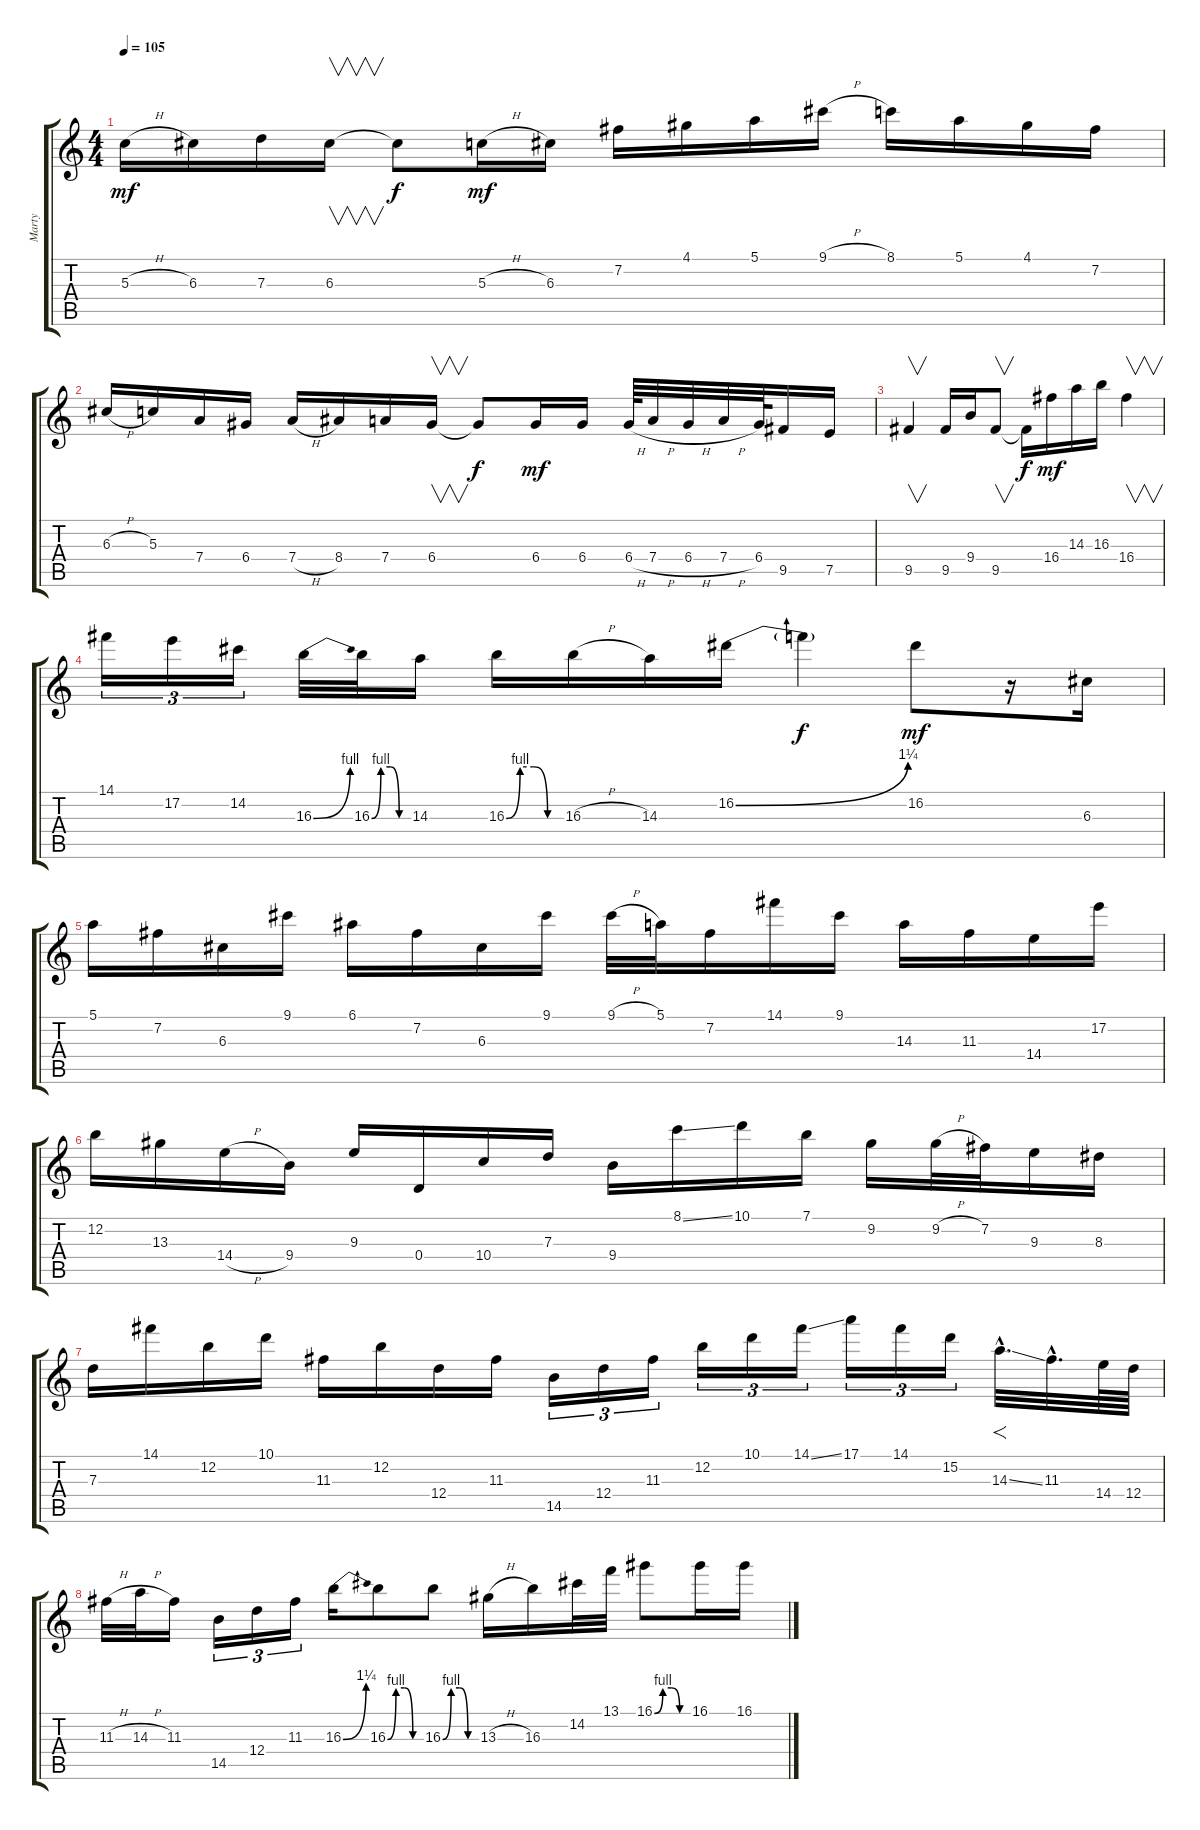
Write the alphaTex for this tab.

\track ("Marty" "Marty") {instrument distortionguitar}
\staff {score tabs}
\tuning (E4 B3 G3 D3 A2 E2) {hide}
\ts (4 4)
\tempo 105
\clef g2
\ks c
5.3{h}.16{dy mf} 6.3.16 7.3.16 6.3.16{v} 6.3{t}.8{dy f} 5.3{h}.16{dy mf} 6.3.16 7.2.16 4.1.16 5.1.16 9.1{h}.16 8.1.16 5.1.16 4.1.16 7.2.16 |
6.3{h}.16 5.3.16 7.4.16 6.4.16 7.4{h}.16 8.4.16 7.4.16 6.4.16{v} 6.4{t}.8{dy f} 6.4.16{dy mf} 6.4.16 6.4{h}.64 7.4{h}.32 6.4{h}.32 7.4{h}.32 6.4.64 9.5.16 7.5.16 |
9.5.4{v} 9.5.16 9.4.16 9.5.8{v} 9.5{t}.16{dy f} 16.4.16{dy mf} 14.3.16 16.3.16 16.4.4{v} |
14.1.16{tu (3 2)} 17.2.16{tu (3 2)} 14.2.16{tu (3 2)} 16.3{be (bend 0 0 60 4)}.32 16.3{be (custom 0 0 15 4 30 4 45 0 60 0)}.32 14.3.16 16.3{be (custom 0 0 15 4 30 4 45 0 60 0)}.16 16.3{h}.16 14.3.16 16.2{be (bend 0 0 60 5)}.16 16.2{t}.4{dy f} 16.2.8{dy mf} r.16 6.3.16 |
5.1.16 7.2.16 6.3.16 9.1.16 6.1.16 7.2.16 6.3.16 9.1.16 9.1{h}.32 5.1.32 7.2.16 14.1.16 9.1.16 14.3.16 11.3.16 14.4.16 17.2.16 |
12.2.16 13.3.16 14.4{h}.16 9.4.16 9.3.16 0.4.16 10.4.16 7.3.16 9.4.16 8.1{ss}.16 10.1.16 7.1.16 9.2.16 9.2{h}.32 7.2.32 9.3.16 8.3.16 |
7.3.16 14.1.16 12.2.16 10.1.16 11.3.16 12.2.16 12.4.16 11.3.16 14.5.16{tu (3 2)} 12.4.16{tu (3 2)} 11.3.16{tu (3 2)} 12.2.16{tu (3 2)} 10.1.16{tu (3 2)} 14.1{ss}.16{tu (3 2)} 17.1.16{tu (3 2)} 14.1.16{tu (3 2)} 15.2.16{tu (3 2)} 14.3{ss hac}.32{f d} 11.3{hac}.32{d} 14.4.64 12.4.64 |
11.3{h}.32 14.3{h}.32 11.3.16 14.5.16{tu (3 2)} 12.4.16{tu (3 2)} 11.3.16{tu (3 2)} 16.3{be (bend 0 0 60 5)}.16 16.3{be (custom 0 0 15 4 30 4 45 0 60 0)}.8 16.3{be (custom 0 0 15 4 30 4 45 0 60 0)}.8 13.3{h}.16 16.3.16 14.2.32 13.1.32 16.1{be (custom 0 0 15 4 30 4 45 0 60 0)}.8 16.1.16 16.1.16
